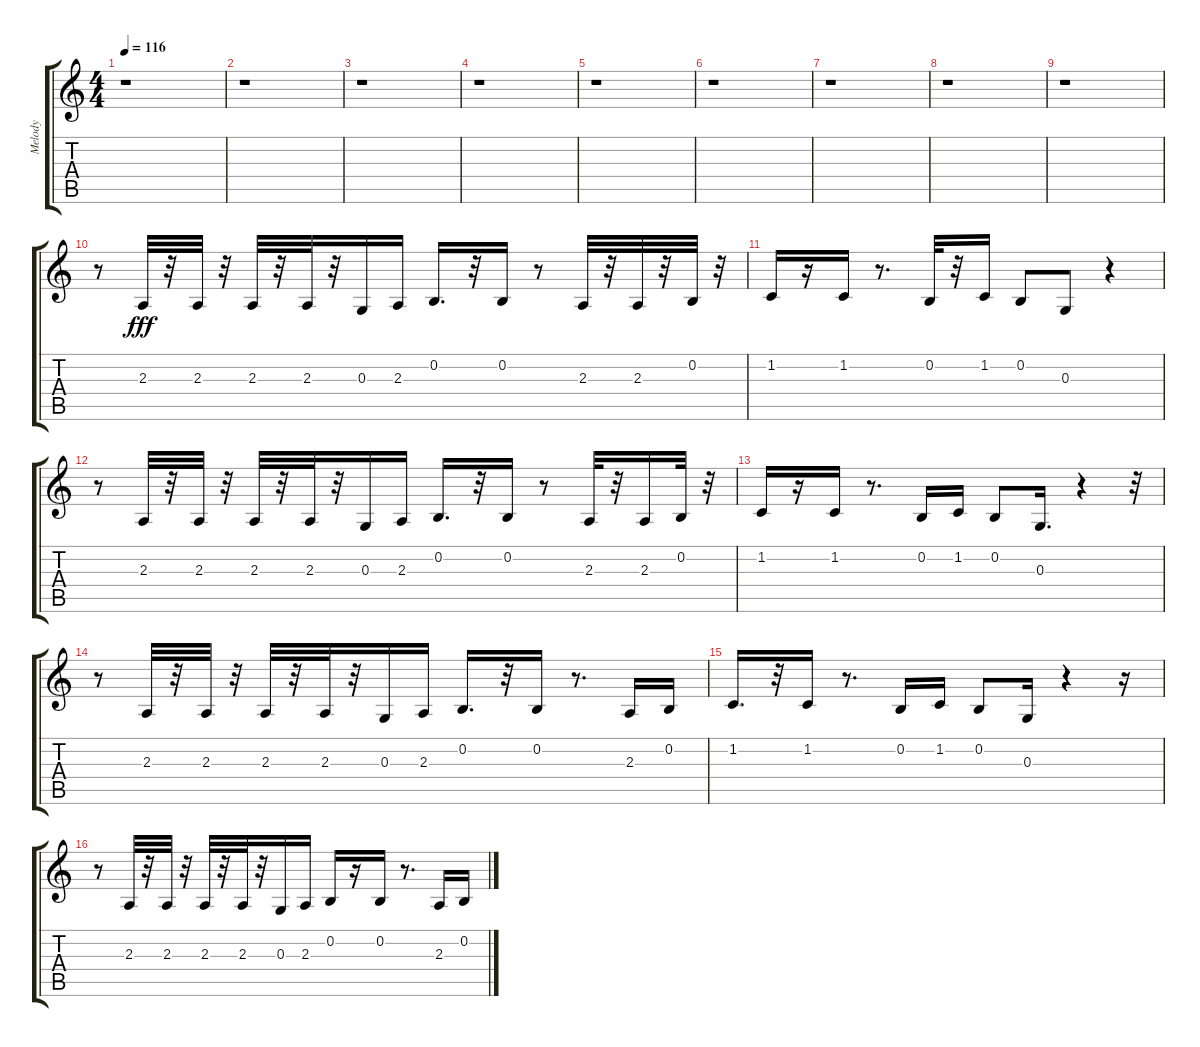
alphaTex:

\track ("Melody              " "Melody    ") {instrument vibraphone}
\staff {score tabs}
\tuning (E4 B3 G3 D3 A2 E2) {hide}
\ts (4 4)
\tempo 116
\clef g2
\ks c
r.1{dy fff instrument vibraphone} |
r.1 |
r.1 |
r.1 |
r.1 |
r.1 |
r.1 |
r.1 |
r.1 |
r.8 2.3.32 r.32 2.3.32 r.32 2.3.32 r.32 2.3.32 r.32 0.3.16 2.3.16 0.2.16{d} r.32 0.2.16 r.8 2.3.32 r.32 2.3.32 r.32 0.2.32 r.32 |
1.2.16 r.16 1.2.16 r.8{d} 0.2.32 r.32 1.2.16 0.2.8 0.3.8 r.4 |
r.8 2.3.32 r.32 2.3.32 r.32 2.3.32 r.32 2.3.32 r.32 0.3.16 2.3.16 0.2.16{d} r.32 0.2.16 r.8 2.3.32 r.32 2.3.16 0.2.32 r.32 |
1.2.16 r.16 1.2.16 r.8{d} 0.2.16 1.2.16 0.2.8 0.3.16{d} r.4 r.32 |
r.8 2.3.32 r.32 2.3.32 r.32 2.3.32 r.32 2.3.32 r.32 0.3.16 2.3.16 0.2.16{d} r.32 0.2.16 r.8{d} 2.3.16 0.2.16 |
1.2.16{d} r.32 1.2.16 r.8{d} 0.2.16 1.2.16 0.2.8 0.3.16 r.4 r.16 |
r.8 2.3.32 r.32 2.3.32 r.32 2.3.32 r.32 2.3.32 r.32 0.3.16 2.3.16 0.2.16 r.16 0.2.16 r.8{d} 2.3.16 0.2.16
